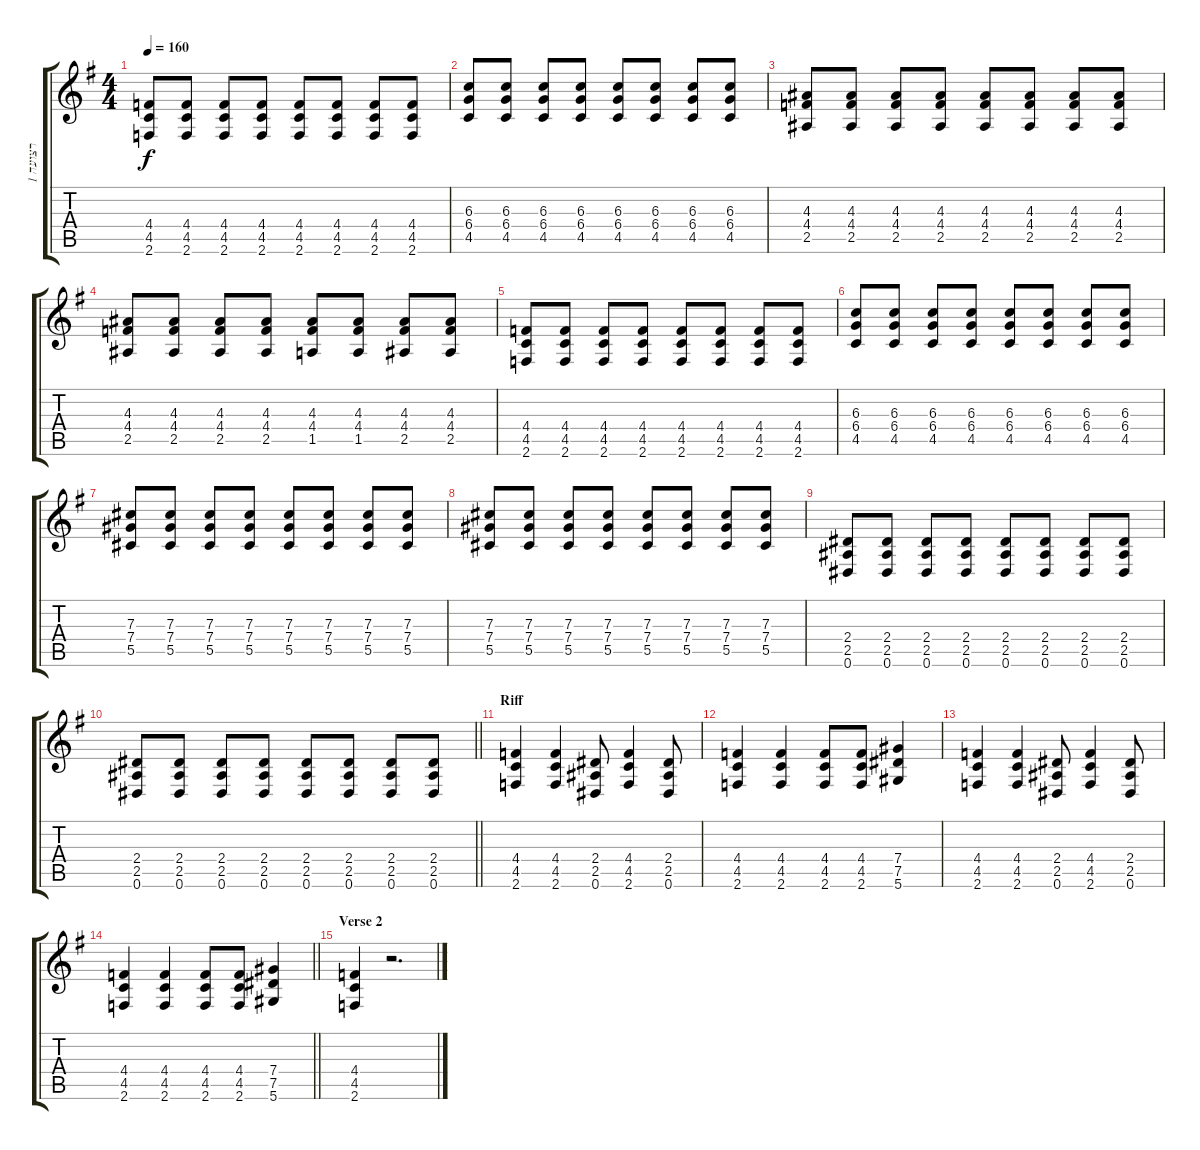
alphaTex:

\track ("רצועה 1" "רצועה 1") {instrument distortionguitar}
\staff {score tabs}
\tuning (Eb4 Bb3 Gb3 Db3 Ab2 Eb2) {hide}
\ts (4 4)
\tempo 160
\clef g2
\ks eminor
(4.4 4.5 2.6).8{dy f} (4.4 4.5 2.6).8 (4.4 4.5 2.6).8 (4.4 4.5 2.6).8 (4.4 4.5 2.6).8 (4.4 4.5 2.6).8 (4.4 4.5 2.6).8 (4.4 4.5 2.6).8 |
(6.3 6.4 4.5).8 (6.3 6.4 4.5).8 (6.3 6.4 4.5).8 (6.3 6.4 4.5).8 (6.3 6.4 4.5).8 (6.3 6.4 4.5).8 (6.3 6.4 4.5).8 (6.3 6.4 4.5).8 |
(4.3 4.4 2.5).8 (4.3 4.4 2.5).8 (4.3 4.4 2.5).8 (4.3 4.4 2.5).8 (4.3 4.4 2.5).8 (4.3 4.4 2.5).8 (4.3 4.4 2.5).8 (4.3 4.4 2.5).8 |
(4.3 4.4 2.5).8 (4.3 4.4 2.5).8 (4.3 4.4 2.5).8 (4.3 4.4 2.5).8 (4.3 4.4 1.5).8 (4.3 4.4 1.5).8 (4.3 4.4 2.5).8 (4.3 4.4 2.5).8 |
(4.4 4.5 2.6).8 (4.4 4.5 2.6).8 (4.4 4.5 2.6).8 (4.4 4.5 2.6).8 (4.4 4.5 2.6).8 (4.4 4.5 2.6).8 (4.4 4.5 2.6).8 (4.4 4.5 2.6).8 |
(6.3 6.4 4.5).8 (6.3 6.4 4.5).8 (6.3 6.4 4.5).8 (6.3 6.4 4.5).8 (6.3 6.4 4.5).8 (6.3 6.4 4.5).8 (6.3 6.4 4.5).8 (6.3 6.4 4.5).8 |
(7.3 7.4 5.5).8 (7.3 7.4 5.5).8 (7.3 7.4 5.5).8 (7.3 7.4 5.5).8 (7.3 7.4 5.5).8 (7.3 7.4 5.5).8 (7.3 7.4 5.5).8 (7.3 7.4 5.5).8 |
(7.3 7.4 5.5).8 (7.3 7.4 5.5).8 (7.3 7.4 5.5).8 (7.3 7.4 5.5).8 (7.3 7.4 5.5).8 (7.3 7.4 5.5).8 (7.3 7.4 5.5).8 (7.3 7.4 5.5).8 |
(2.4 2.5 0.6).8 (2.4 2.5 0.6).8 (2.4 2.5 0.6).8 (2.4 2.5 0.6).8 (2.4 2.5 0.6).8 (2.4 2.5 0.6).8 (2.4 2.5 0.6).8 (2.4 2.5 0.6).8 |
\barLineRight lightlight
(2.4 2.5 0.6).8 (2.4 2.5 0.6).8 (2.4 2.5 0.6).8 (2.4 2.5 0.6).8 (2.4 2.5 0.6).8 (2.4 2.5 0.6).8 (2.4 2.5 0.6).8 (2.4 2.5 0.6).8 |
\section ("" "Riff")
(4.4 4.5 2.6).4 (4.4 4.5 2.6).4 (2.4 2.5 0.6).8 (4.4 4.5 2.6).4 (2.4 2.5 0.6).8 |
(4.4 4.5 2.6).4 (4.4 4.5 2.6).4 (4.4 4.5 2.6).8 (4.4 4.5 2.6).8 (7.4 7.5 5.6).4 |
(4.4 4.5 2.6).4 (4.4 4.5 2.6).4 (2.4 2.5 0.6).8 (4.4 4.5 2.6).4 (2.4 2.5 0.6).8 |
\barLineRight lightlight
(4.4 4.5 2.6).4 (4.4 4.5 2.6).4 (4.4 4.5 2.6).8 (4.4 4.5 2.6).8 (7.4 7.5 5.6).4 |
\section ("" "Verse 2")
(4.4 4.5 2.6).4 r.2{d}
